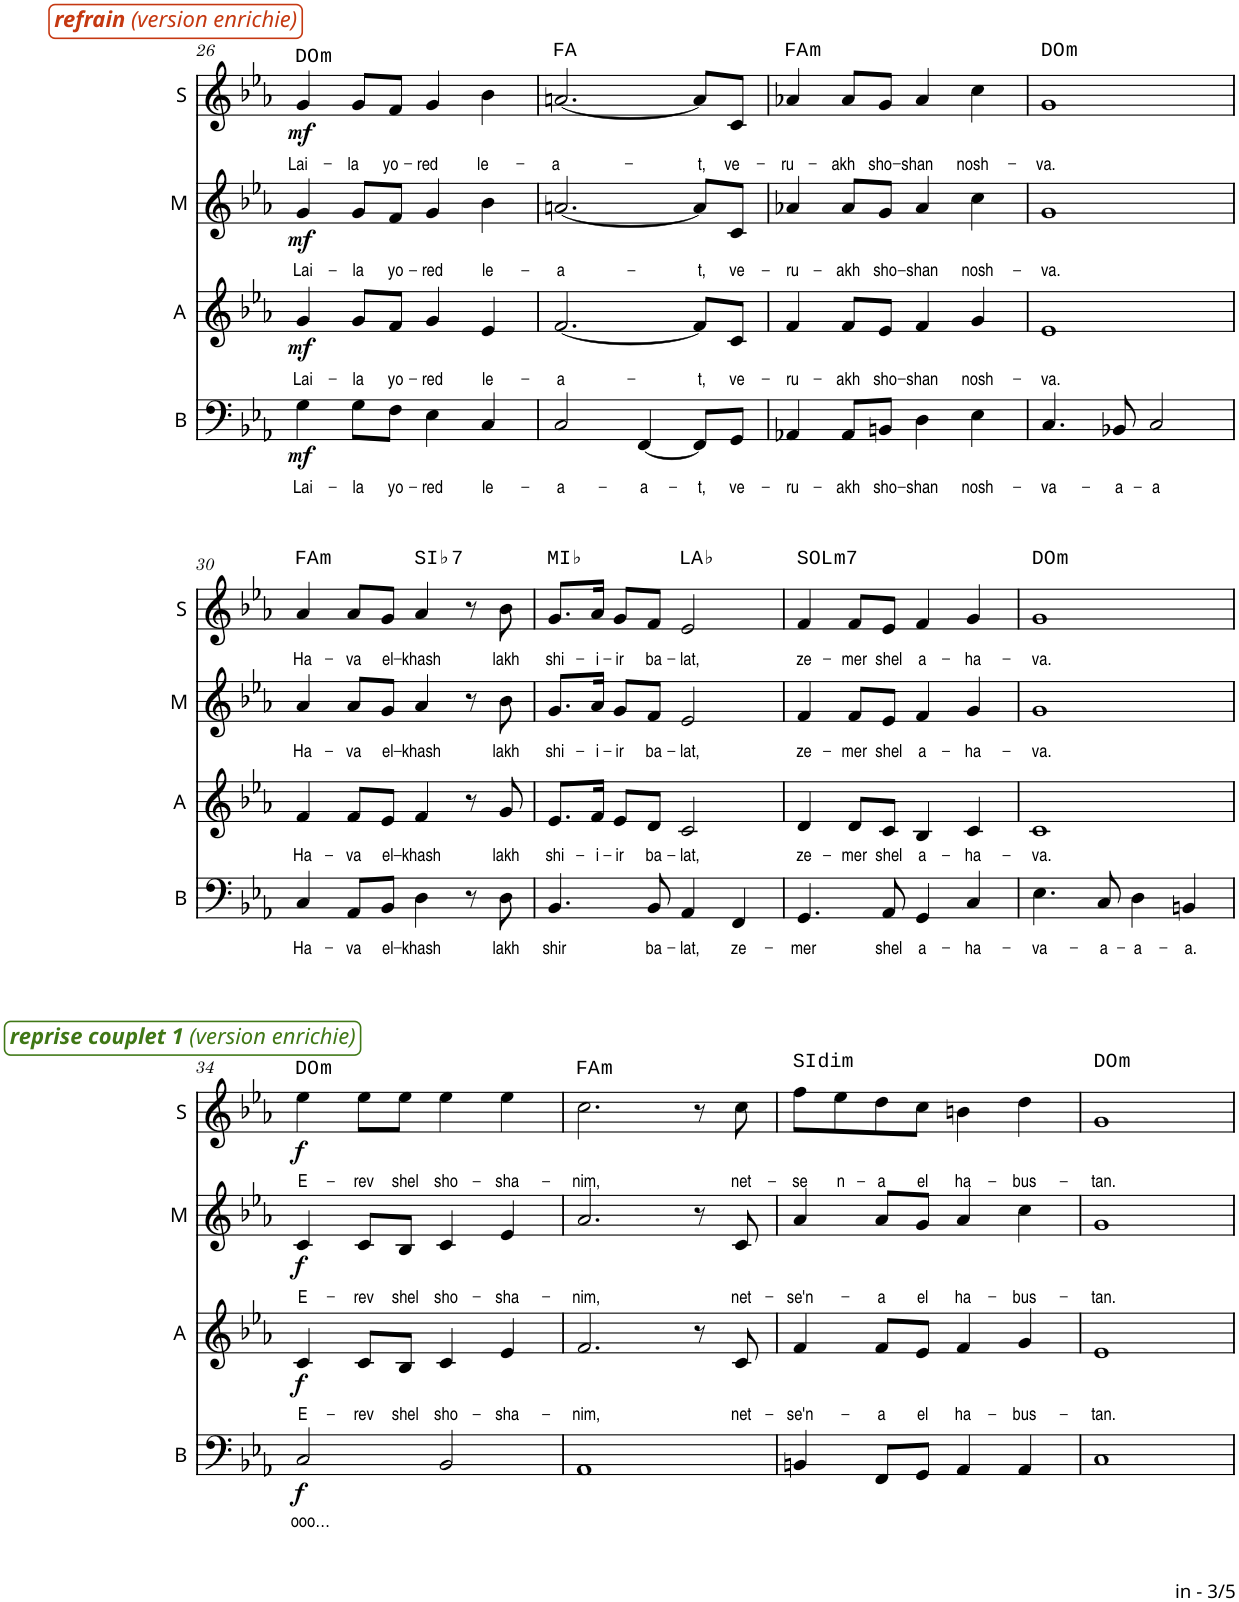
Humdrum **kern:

**kern	**text	**dynam	**kern	**text	**dynam	**kern	**text	**dynam	**kern	**text	**dynam	**harte
*part4	*part4	*part4	*part3	*part3	*part3	*part2	*part2	*part2	*part1	*part1	*part1	*part1
*staff4	*staff4	*staff4	*staff3	*staff3	*staff3	*staff2	*staff2	*staff2	*staff1	*staff1	*staff1	*
*I"B	*	*	*I"A	*	*	*I"M	*	*	*I"S	*	*	*
*I'B	*	*	*I'A	*	*	*I'M	*	*	*I'S	*	*	*
!!LO:PB:g=z
*clefF4	*	*	*clefG2	*	*	*clefG2	*	*	*clefG2	*	*	*
*k[b-e-a-]	*	*	*k[b-e-a-]	*	*	*k[b-e-a-]	*	*	*k[b-e-a-]	*	*	*
*M4/4	*	*	*M4/4	*	*	*M4/4	*	*	*M4/4	*	*	*
!!LO:REH:place=s1:a:t=(version enrichie)
!!LO:REH:place=s1:a:Bi:color=#C53811:t=refrain
=26	=26	=26	=26	=26	=26	=26	=26	=26	=26	=26	=26	=26
!	!LO:LY:b	!LO:DY:b	!	!LO:LY:b	!LO:DY:b	!	!LO:LY:b	!LO:DY:b	!	!LO:LY:b	!LO:DY:b	!LO:H:kt=m
4G\	Lai-	mf	4g/	Lai-	mf	4g/	Lai-	mf	4g/	Lai-	mf	C:min
!	!LO:LY:b	!	!	!LO:LY:b	!	!	!LO:LY:b	!	!	!LO:LY:b	!	!
8G\L	-la	.	8g/L	-la	.	8g/L	-la	.	8g/L	-la	.	.
!	!LO:LY:b	!	!	!LO:LY:b	!	!	!LO:LY:b	!	!	!LO:LY:b	!	!
8F\J	yo-	.	8f/J	yo-	.	8f/J	yo-	.	8f/J	yo-	.	.
!	!LO:LY:b	!	!	!LO:LY:b	!	!	!LO:LY:b	!	!	!LO:LY:b	!	!
4E-\	-red	.	4g/	-red	.	4g/	-red	.	4g/	-red	.	.
!	!LO:LY:b	!	!	!LO:LY:b	!	!	!LO:LY:b	!	!	!LO:LY:b	!	!
4C/	le-	.	4e-/	le-	.	4b-\	le-	.	4b-\	le-	.	.
=27	=27	=27	=27	=27	=27	=27	=27	=27	=27	=27	=27	=27
!	!LO:LY:b	!	!	!LO:LY:b	!	!	!LO:LY:b	!	!	!LO:LY:b	!	!
2C/	-a-	.	[2.f/	-a-	.	[2.an/	-a-	.	[2.an/	-a-	.	F:maj
!	!LO:LY:b	!	!	!	!	!	!	!	!	!	!	!
[4FF/	-a-	.	.	.	.	.	.	.	.	.	.	.
!	!LO:LY:b	!	!	!LO:LY:b	!	!	!LO:LY:b	!	!	!LO:LY:b	!	!
8FF/L]	-t,	.	8f/L]	-t,	.	8a/L]	-t,	.	8a/L]	-t,	.	.
!	!LO:LY:b	!	!	!LO:LY:b	!	!	!LO:LY:b	!	!	!LO:LY:b	!	!
8GG/J	-ve-	.	8c/J	-ve-	.	8c/J	-ve-	.	8c/J	-ve-	.	.
=28	=28	=28	=28	=28	=28	=28	=28	=28	=28	=28	=28	=28
!	!LO:LY:b	!	!	!LO:LY:b	!	!	!LO:LY:b	!	!	!LO:LY:b	!	!LO:H:kt=m
4AA-X/	-ru-	.	4f/	-ru-	.	4a-X/	-ru-	.	4a-X/	-ru-	.	F:min
!	!LO:LY:b	!	!	!LO:LY:b	!	!	!LO:LY:b	!	!	!LO:LY:b	!	!
8AA-/L	-akh	.	8f/L	-akh	.	8a-/L	-akh	.	8a-/L	-akh	.	.
!	!LO:LY:b	!	!	!LO:LY:b	!	!	!LO:LY:b	!	!	!LO:LY:b	!	!
8BBn/J	sho-	.	8e-/J	sho-	.	8g/J	sho-	.	8g/J	sho-	.	.
!	!LO:LY:b	!	!	!LO:LY:b	!	!	!LO:LY:b	!	!	!LO:LY:b	!	!
4D\	-shan	.	4f/	-shan	.	4a-/	-shan	.	4a-/	-shan	.	.
!	!LO:LY:b	!	!	!LO:LY:b	!	!	!LO:LY:b	!	!	!LO:LY:b	!	!
4E-\	nosh-	.	4g/	nosh-	.	4cc\	nosh-	.	4cc\	nosh-	.	.
=29	=29	=29	=29	=29	=29	=29	=29	=29	=29	=29	=29	=29
!	!LO:LY:b	!	!	!LO:LY:b	!	!	!LO:LY:b	!	!	!LO:LY:b	!	!LO:H:kt=m
4.C/	-va-	.	1e-	-va.	.	1g	-va.	.	1g	-va.	.	C:min
!	!LO:LY:b	!	!	!	!	!	!	!	!	!	!	!
8BB-X/	-a-	.	.	.	.	.	.	.	.	.	.	.
!	!LO:LY:b	!	!	!	!	!	!	!	!	!	!	!
2C/	-a	.	.	.	.	.	.	.	.	.	.	.
!!LO:LB:g=z
=30	=30	=30	=30	=30	=30	=30	=30	=30	=30	=30	=30	=30
!	!LO:LY:b	!	!	!LO:LY:b	!	!	!LO:LY:b	!	!	!LO:LY:b	!	!LO:H:kt=m
4C/	Ha-	.	4f/	Ha-	.	4a-/	Ha-	.	4a-/	Ha-	.	F:min
!	!LO:LY:b	!	!	!LO:LY:b	!	!	!LO:LY:b	!	!	!LO:LY:b	!	!
8AA-/L	-va	.	8f/L	-va	.	8a-/L	-va	.	8a-/L	-va	.	.
!	!LO:LY:b	!	!	!LO:LY:b	!	!	!LO:LY:b	!	!	!LO:LY:b	!	!
8BB-/J	el-	.	8e-/J	el-	.	8g/J	el-	.	8g/J	el-	.	.
!	!LO:LY:b	!	!	!LO:LY:b	!	!	!LO:LY:b	!	!	!LO:LY:b	!	!LO:H:kt=7
4D\	-khash	.	4f/	-khash	.	4a-/	-khash	.	4a-/	-khash	.	Bb:7
8r	.	.	8r	.	.	8r	.	.	8r	.	.	.
!	!LO:LY:b	!	!	!LO:LY:b	!	!	!LO:LY:b	!	!	!LO:LY:b	!	!
8D\	lakh	.	8g/	lakh	.	8b-\	lakh	.	8b-\	lakh	.	.
=31	=31	=31	=31	=31	=31	=31	=31	=31	=31	=31	=31	=31
!	!LO:LY:b	!	!	!LO:LY:b	!	!	!LO:LY:b	!	!	!LO:LY:b	!	!
4.BB-/	shir	.	8.e-/L	shi-	.	8.g/L	shi-	.	8.g/L	shi-	.	Eb:maj
!	!	!	!	!LO:LY:b	!	!	!LO:LY:b	!	!	!LO:LY:b	!	!
.	.	.	16f/Jk	-i-	.	16a-/Jk	-i-	.	16a-/Jk	-i-	.	.
!	!	!	!	!LO:LY:b	!	!	!LO:LY:b	!	!	!LO:LY:b	!	!
.	.	.	8e-/L	-ir	.	8g/L	-ir	.	8g/L	-ir	.	.
!	!LO:LY:b	!	!	!LO:LY:b	!	!	!LO:LY:b	!	!	!LO:LY:b	!	!
8BB-/	ba-	.	8d/J	ba-	.	8f/J	ba-	.	8f/J	ba-	.	.
!	!LO:LY:b	!	!	!LO:LY:b	!	!	!LO:LY:b	!	!	!LO:LY:b	!	!
4AA-/	-lat,	.	2c/	-lat,	.	2e-/	-lat,	.	2e-/	-lat,	.	Ab:maj
!	!LO:LY:b	!	!	!	!	!	!	!	!	!	!	!
4FF/	ze-	.	.	.	.	.	.	.	.	.	.	.
=32	=32	=32	=32	=32	=32	=32	=32	=32	=32	=32	=32	=32
!	!LO:LY:b	!	!	!LO:LY:b	!	!	!LO:LY:b	!	!	!LO:LY:b	!	!LO:H:kt=m7
4.GG/	-mer	.	4d/	ze-	.	4f/	ze-	.	4f/	ze-	.	G:min7
!	!	!	!	!LO:LY:b	!	!	!LO:LY:b	!	!	!LO:LY:b	!	!
.	.	.	8d/L	-mer	.	8f/L	-mer	.	8f/L	-mer	.	.
!	!LO:LY:b	!	!	!LO:LY:b	!	!	!LO:LY:b	!	!	!LO:LY:b	!	!
8AA-/	shel	.	8c/J	shel	.	8e-/J	shel	.	8e-/J	shel	.	.
!	!LO:LY:b	!	!	!LO:LY:b	!	!	!LO:LY:b	!	!	!LO:LY:b	!	!
4GG/	a-	.	4B-/	a-	.	4f/	a-	.	4f/	a-	.	.
!	!LO:LY:b	!	!	!LO:LY:b	!	!	!LO:LY:b	!	!	!LO:LY:b	!	!
4C/	-ha-	.	4c/	-ha-	.	4g/	-ha-	.	4g/	-ha-	.	.
=33	=33	=33	=33	=33	=33	=33	=33	=33	=33	=33	=33	=33
!	!LO:LY:b	!	!	!LO:LY:b	!	!	!LO:LY:b	!	!	!LO:LY:b	!	!LO:H:kt=m
4.E-\	-va-	.	1c	-va.	.	1g	-va.	.	1g	-va.	.	C:min
!	!LO:LY:b	!	!	!	!	!	!	!	!	!	!	!
8C/	-a-	.	.	.	.	.	.	.	.	.	.	.
!	!LO:LY:b	!	!	!	!	!	!	!	!	!	!	!
4D\	-a-	.	.	.	.	.	.	.	.	.	.	.
!	!LO:LY:b	!	!	!	!	!	!	!	!	!	!	!
4BBn/	-a.	.	.	.	.	.	.	.	.	.	.	.
!!LO:LB:g=z
!!LO:REH:place=s1:a:t=(version enrichie)
!!LO:REH:place=s1:a:Bi:color=#3F7715:t=reprise couplet 1
=34	=34	=34	=34	=34	=34	=34	=34	=34	=34	=34	=34	=34
!	!LO:LY:b	!LO:DY:b	!	!LO:LY:b	!LO:DY:b	!	!LO:LY:b	!LO:DY:b	!	!LO:LY:b	!LO:DY:b	!LO:H:kt=m
2C/	ooo…	f	4c/	E-	f	4c/	E-	f	4ee-\	E-	f	C:min
!	!	!	!	!LO:LY:b	!	!	!LO:LY:b	!	!	!LO:LY:b	!	!
.	.	.	8c/L	-rev	.	8c/L	-rev	.	8ee-\L	-rev	.	.
!	!	!	!	!LO:LY:b	!	!	!LO:LY:b	!	!	!LO:LY:b	!	!
.	.	.	8B-/J	shel	.	8B-/J	shel	.	8ee-\J	shel	.	.
!	!	!	!	!LO:LY:b	!	!	!LO:LY:b	!	!	!LO:LY:b	!	!
2BB-/	.	.	4c/	sho-	.	4c/	sho-	.	4ee-\	sho-	.	.
!	!	!	!	!LO:LY:b	!	!	!LO:LY:b	!	!	!LO:LY:b	!	!
.	.	.	4e-/	-sha-	.	4e-/	-sha-	.	4ee-\	-sha-	.	.
=35	=35	=35	=35	=35	=35	=35	=35	=35	=35	=35	=35	=35
!	!	!	!	!LO:LY:b	!	!	!LO:LY:b	!	!	!LO:LY:b	!	!LO:H:kt=m
1AA-	.	.	2.f/	-nim,	.	2.a-/	-nim,	.	2.cc\	-nim,	.	F:min
.	.	.	8r	.	.	8r	.	.	8r	.	.	.
!	!	!	!	!LO:LY:b	!	!	!LO:LY:b	!	!	!LO:LY:b	!	!
.	.	.	8c/	net-	.	8c/	net-	.	8cc\	net-	.	.
=36	=36	=36	=36	=36	=36	=36	=36	=36	=36	=36	=36	=36
!	!	!	!	!LO:LY:b	!	!	!LO:LY:b	!	!	!LO:LY:b	!	!LO:H:kt=dim
4BBn/	.	.	4f/	-se'n-	.	4a-/	-se'n-	.	8ff\L	-se	.	B:dim
!	!	!	!	!	!	!	!	!	!	!LO:LY:b	!	!
.	.	.	.	.	.	.	.	.	8ee-\	n-	.	.
!	!	!	!	!LO:LY:b	!	!	!LO:LY:b	!	!	!LO:LY:b	!	!
8FF/L	.	.	8f/L	-a	.	8a-/L	-a	.	8dd\	-a	.	.
!	!	!	!	!LO:LY:b	!	!	!LO:LY:b	!	!	!LO:LY:b	!	!
8GG/J	.	.	8e-/J	el	.	8g/J	el	.	8cc\J	el	.	.
!	!	!	!	!LO:LY:b	!	!	!LO:LY:b	!	!	!LO:LY:b	!	!
4AA-/	.	.	4f/	ha-	.	4a-/	ha-	.	4bn\	ha-	.	.
!	!	!	!	!LO:LY:b	!	!	!LO:LY:b	!	!	!LO:LY:b	!	!
4AA-/	.	.	4g/	-bus-	.	4cc\	-bus-	.	4dd\	-bus-	.	.
=37	=37	=37	=37	=37	=37	=37	=37	=37	=37	=37	=37	=37
!	!	!	!	!LO:LY:b	!	!	!LO:LY:b	!	!	!LO:LY:b	!	!LO:H:kt=m
1C	.	.	1e-	-tan.	.	1g	-tan.	.	1g	-tan.	.	C:min
=	=	=	=	=	=	=	=	=	=	=	=	=
*-	*-	*-	*-	*-	*-	*-	*-	*-	*-	*-	*-	*-
